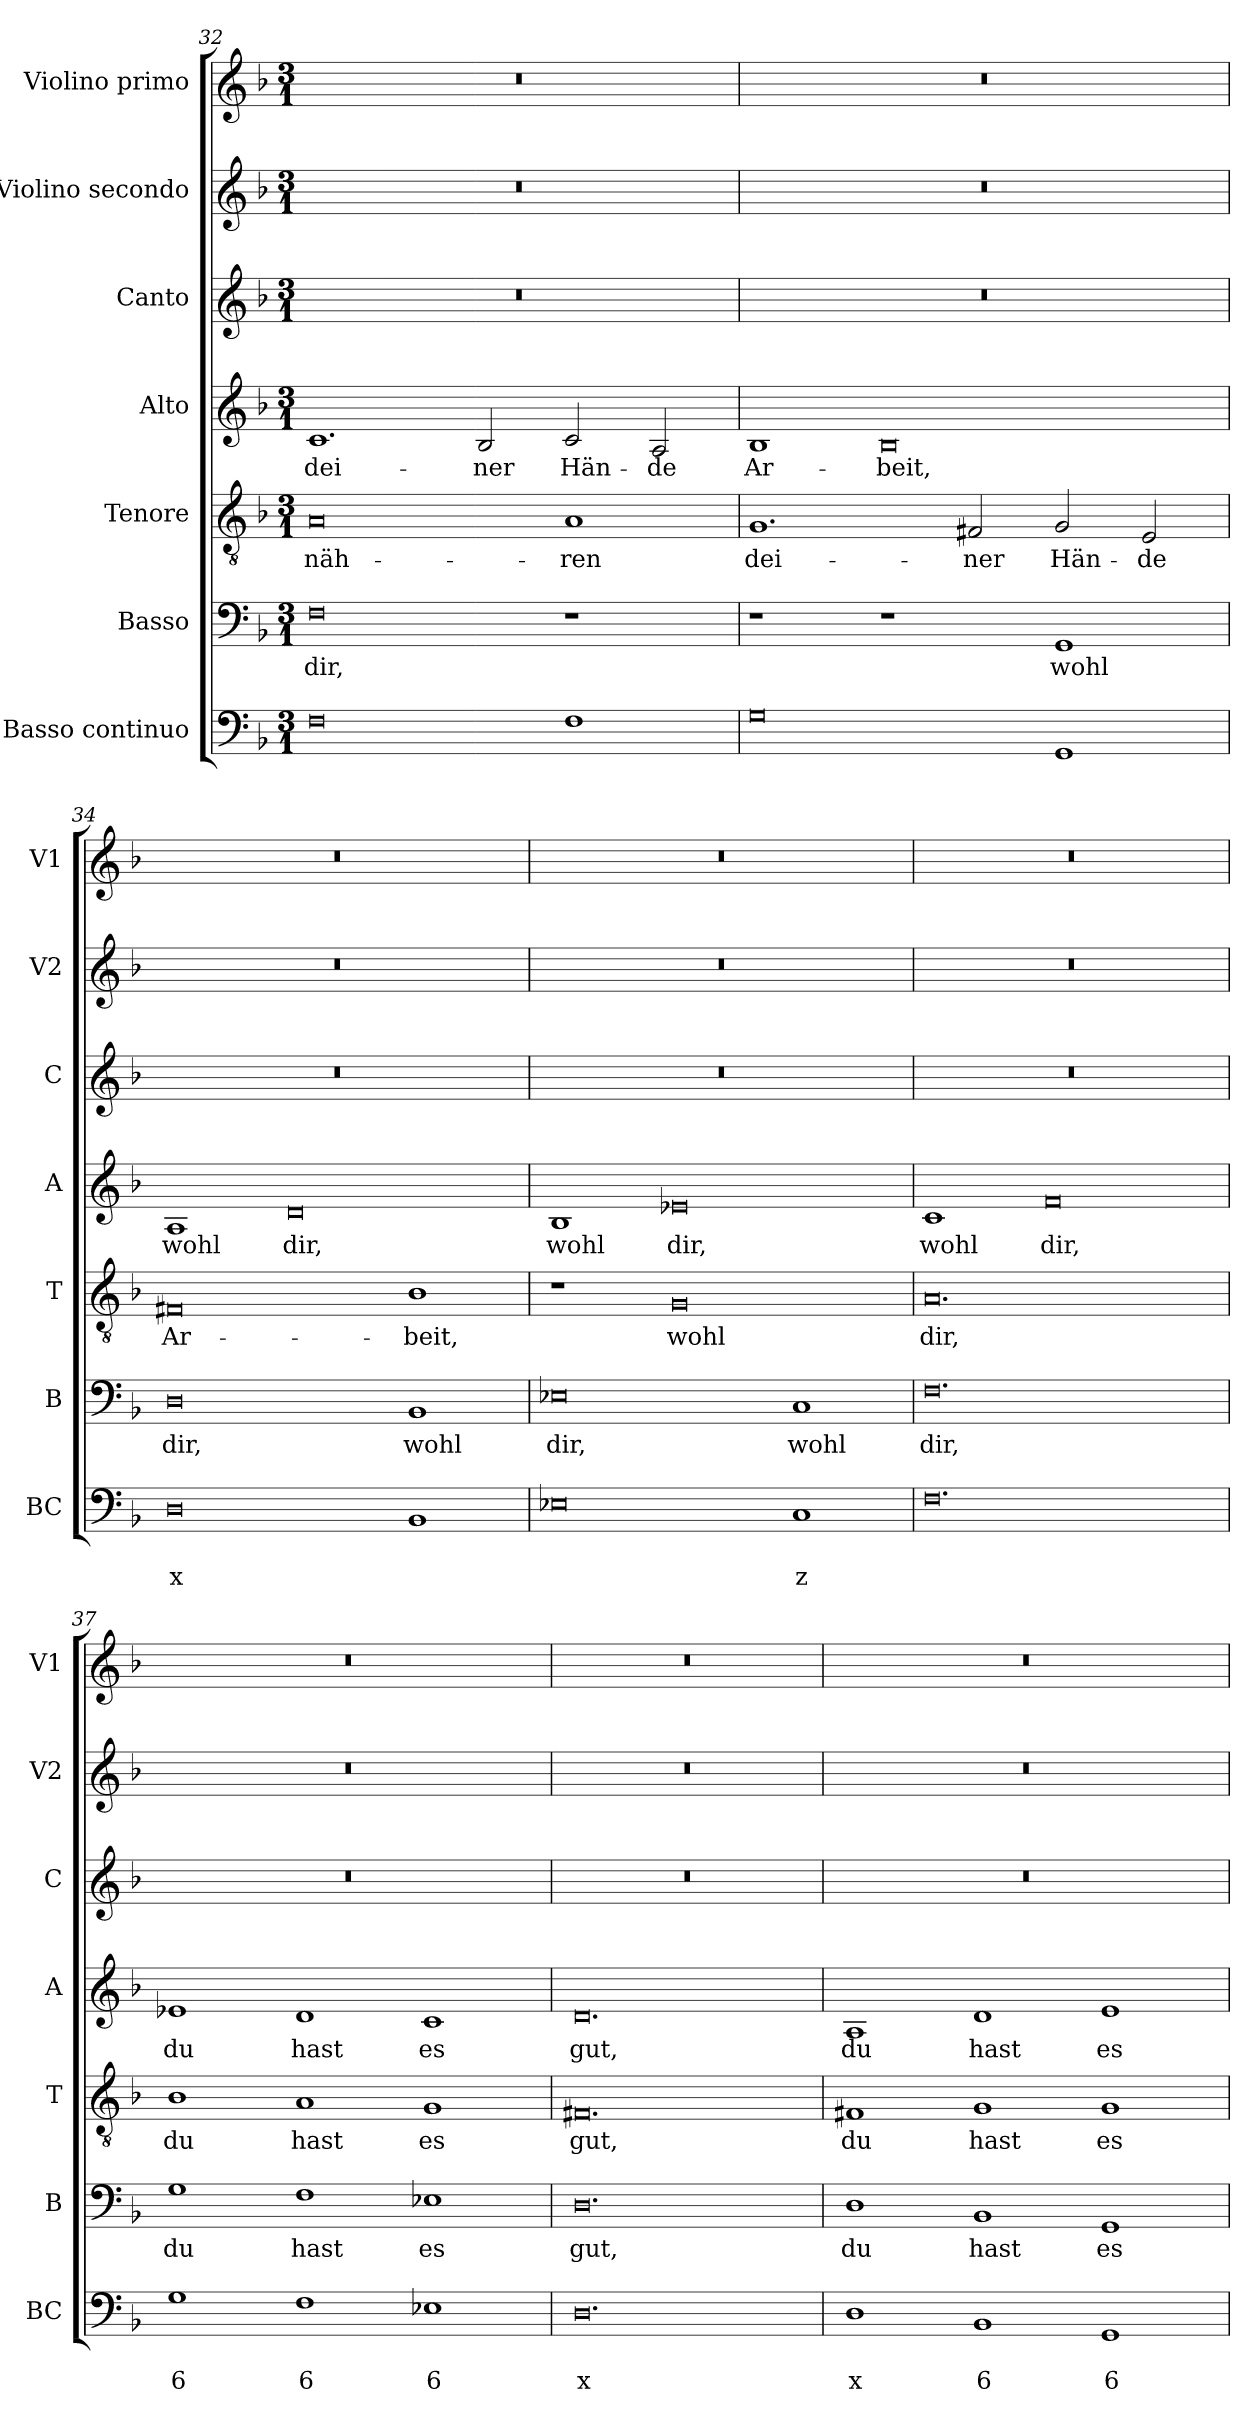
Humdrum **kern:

**kern	**text	**text	**kern	**text	**kern	**text	**kern	**text	**kern	**kern	**kern
*part7	*part7	*part7	*part6	*part6	*part5	*part5	*part4	*part4	*part3	*part2	*part1
*staff7	*staff7	*staff7	*staff6	*staff6	*staff5	*staff5	*staff4	*staff4	*staff3	*staff2	*staff1
*I"Basso continuo	*	*	*I"Basso	*	*I"Tenore	*	*I"Alto	*	*I"Canto	*I"Violino secondo	*I"Violino primo
*I'BC	*	*	*I'B	*	*I'T	*	*I'A	*	*I'C	*I'V2	*I'V1
*clefF4	*	*	*clefF4	*	*clefGv2	*	*clefG2	*	*clefG2	*clefG2	*clefG2
*k[b-]	*	*	*k[b-]	*	*k[b-]	*	*k[b-]	*	*k[b-]	*k[b-]	*k[b-]
*F:	*	*	*F:	*	*F:	*	*F:	*	*F:	*F:	*F:
*M3/1	*	*	*M3/1	*	*M3/1	*	*M3/1	*	*M3/1	*M3/1	*M3/1
=32	=32	=32	=32	=32	=32	=32	=32	=32	=32	=32	=32
!	!	!	!	!LO:LY:b	!	!LO:LY:b	!	!LO:LY:b	!	!	!
0F	.	.	0F	dir,	0A	näh-	1.c	dei-	0.r	0.r	0.r
!	!	!	!	!	!	!	!	!LO:LY:b	!	!	!
.	.	.	.	.	.	.	2B-/	-ner	.	.	.
!	!	!	!	!	!	!LO:LY:b	!	!LO:LY:b	!	!	!
1F	.	.	1r	.	1A	-ren	2c/	Hän-	.	.	.
!	!	!	!	!	!	!	!	!LO:LY:b	!	!	!
.	.	.	.	.	.	.	2A/	-de	.	.	.
=33	=33	=33	=33	=33	=33	=33	=33	=33	=33	=33	=33
!	!	!	!	!	!	!LO:LY:b	!	!LO:LY:b	!	!	!
0G	.	.	1r	.	1.G	dei-	1B-	Ar-	0.r	0.r	0.r
!	!	!	!	!	!	!	!	!LO:LY:b	!	!	!
.	.	.	1r	.	.	.	0B-	-beit,	.	.	.
!	!	!	!	!	!	!LO:LY:b	!	!	!	!	!
.	.	.	.	.	2F#X/	-ner	.	.	.	.	.
!	!	!	!	!LO:LY:b	!	!LO:LY:b	!	!	!	!	!
1GG	.	.	1GG	wohl	2G/	Hän-	.	.	.	.	.
!	!	!	!	!	!	!LO:LY:b	!	!	!	!	!
.	.	.	.	.	2E/	-de	.	.	.	.	.
=34	=34	=34	=34	=34	=34	=34	=34	=34	=34	=34	=34
!	!	!LO:LY:b	!	!LO:LY:b	!	!LO:LY:b	!	!LO:LY:b	!	!	!
0D	.	x	0D	dir,	0F#X	Ar-	1A	wohl	0.r	0.r	0.r
!	!	!	!	!	!	!	!	!LO:LY:b	!	!	!
.	.	.	.	.	.	.	0d	dir,	.	.	.
!	!	!	!	!LO:LY:b	!	!LO:LY:b	!	!	!	!	!
1BB-	.	.	1BB-	wohl	1B-	-beit,	.	.	.	.	.
=35	=35	=35	=35	=35	=35	=35	=35	=35	=35	=35	=35
!	!	!	!	!LO:LY:b	!	!	!	!LO:LY:b	!	!	!
0E-X	.	.	0E-X	dir,	1r	.	1B-	wohl	0.r	0.r	0.r
!	!	!	!	!	!	!LO:LY:b	!	!LO:LY:b	!	!	!
.	.	.	.	.	0G	wohl	0e-X	dir,	.	.	.
!	!	!LO:LY:b	!	!LO:LY:b	!	!	!	!	!	!	!
1C	.	z	1C	wohl	.	.	.	.	.	.	.
=36	=36	=36	=36	=36	=36	=36	=36	=36	=36	=36	=36
!	!	!	!	!LO:LY:b	!	!LO:LY:b	!	!LO:LY:b	!	!	!
0.F	.	.	0.F	dir,	0.A	dir,	1c	wohl	0.r	0.r	0.r
!	!	!	!	!	!	!	!	!LO:LY:b	!	!	!
.	.	.	.	.	.	.	0f	dir,	.	.	.
!!LO:PB:g=z
=37	=37	=37	=37	=37	=37	=37	=37	=37	=37	=37	=37
!	!	!LO:LY:b	!	!LO:LY:b	!	!LO:LY:b	!	!LO:LY:b	!	!	!
1G	.	6	1G	du	1B-	du	1e-X	du	0.r	0.r	0.r
!	!	!LO:LY:b	!	!LO:LY:b	!	!LO:LY:b	!	!LO:LY:b	!	!	!
1F	.	6	1F	hast	1A	hast	1d	hast	.	.	.
!	!	!LO:LY:b	!	!LO:LY:b	!	!LO:LY:b	!	!LO:LY:b	!	!	!
1E-X	.	6	1E-X	es	1G	es	1c	es	.	.	.
=38	=38	=38	=38	=38	=38	=38	=38	=38	=38	=38	=38
!	!	!LO:LY:b	!	!LO:LY:b	!	!LO:LY:b	!	!LO:LY:b	!	!	!
0.D	.	x	0.D	gut,	0.F#X	gut,	0.d	gut,	0.r	0.r	0.r
=39	=39	=39	=39	=39	=39	=39	=39	=39	=39	=39	=39
!	!	!LO:LY:b	!	!LO:LY:b	!	!LO:LY:b	!	!LO:LY:b	!	!	!
1D	.	x	1D	du	1F#X	du	1A	du	0.r	0.r	0.r
!	!	!LO:LY:b	!	!LO:LY:b	!	!LO:LY:b	!	!LO:LY:b	!	!	!
1BB-	.	6	1BB-	hast	1G	hast	1d	hast	.	.	.
!	!	!LO:LY:b	!	!LO:LY:b	!	!LO:LY:b	!	!LO:LY:b	!	!	!
1GG	.	6	1GG	es	1G	es	1e	es	.	.	.
=	=	=	=	=	=	=	=	=	=	=	=
*-	*-	*-	*-	*-	*-	*-	*-	*-	*-	*-	*-
